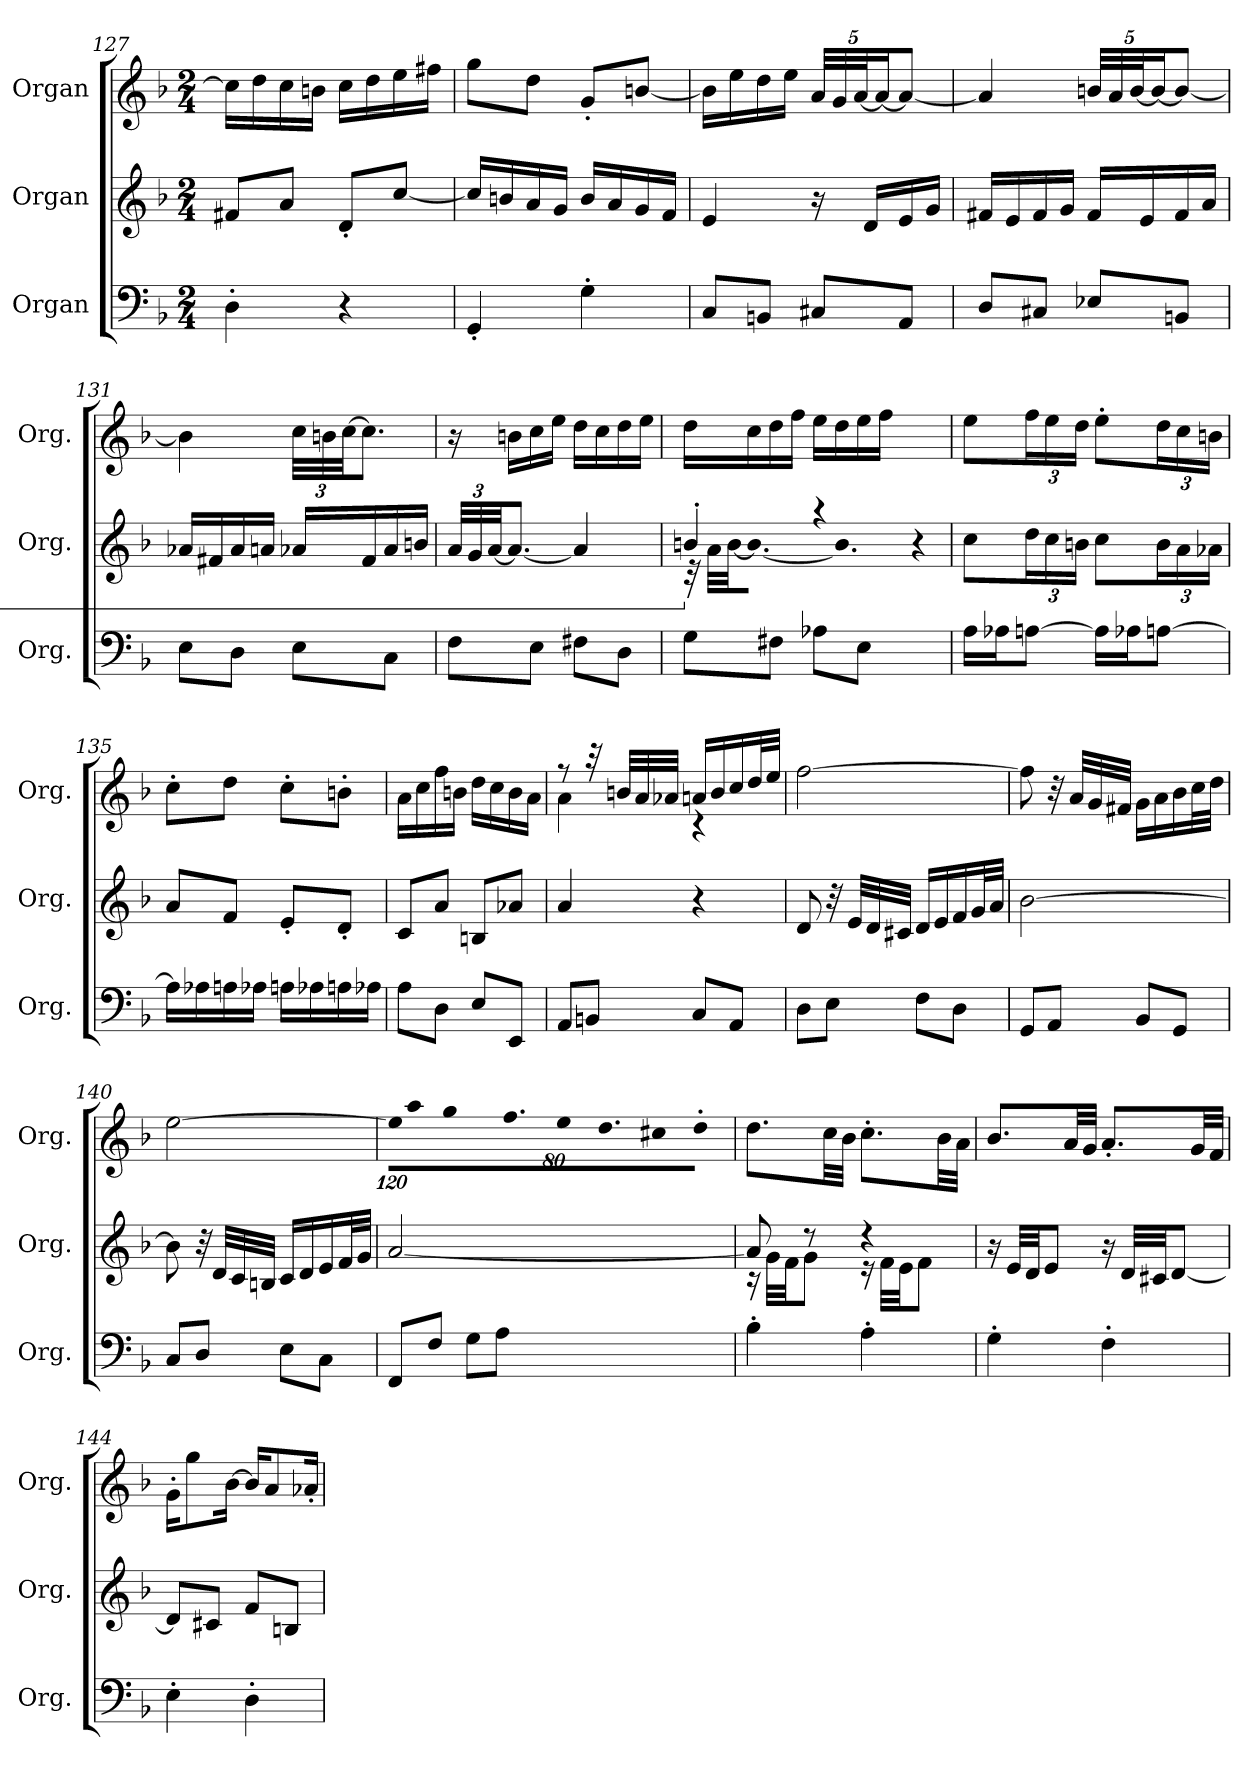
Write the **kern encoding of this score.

**kern	**kern	**kern
*part3	*part2	*part1
*staff3	*staff2	*staff1
*I"Organ	*I"Organ	*I"Organ
*I'Org.	*I'Org.	*I'Org.
*clefF4	*clefG2	*clefG2
*k[b-]	*k[b-]	*k[b-]
*M2/4	*M2/4	*M2/4
=127	=127	=127
4D'\	8f#X/L	16cc\LL]
.	.	16dd\
.	8a/J	16cc\
.	.	16bn\JJ
4r	8d'/L	16cc\LL
.	.	16dd\
.	[8cc/J	16ee\
.	.	16ff#X\JJ
=128	=128	=128
4GG'/	16cc/LL]	8gg\L
.	16bn/	.
.	16a/	8dd\J
.	16g/JJ	.
4G'\	16b/LL	8g'/L
.	16a/	.
.	16g/	[8bn/J
.	16f/JJ	.
=129	=129	=129
8C/L	4e/	16b\LL]
.	.	16ee\
8BBn/J	.	16dd\
.	.	16ee\JJ
*	*	*Xbrackettup
8C#X/L	16r	40a/LLL
.	.	40g/
.	.	[40a/J
.	16d/LL	.
.	.	20a/J_
8AA/J	16e/	8a/J_
.	16g/JJ	.
!!LO:LB:g=z
=130	=130	=130
8D/L	16f#X/LL	4a/]
.	16e/	.
8C#X/J	16f#/	.
.	16g/JJ	.
8E-X/L	16f#/LL	40bn/LLL
.	.	40a/
.	.	[40b/J
.	16e/	.
.	.	20b/J_
8BBn/J	16f#/	8b/J_
.	16a/JJ	.
=131	=131	=131
8E\L	16a-X/LL	4b\]
.	16f#X/	.
8D\J	16a-/	.
.	16an/JJ	.
8E\L	16a-X/LL	48cc\LLL
.	.	48bn\
.	.	[48cc\JJ
.	16f#/	8.cc\J]
8C\J	16a-/	.
.	16bn/JJ	.
=132	=132	=132
*	*Xbrackettup	*
8F\L	48a/LLL	16r
.	48g/	.
.	[48a/JJ	.
.	8.a/J_	16bn\LL
8E\J	.	16cc\
.	.	16ee\JJ
8F#X\L	4a/]	16dd\LL
.	.	16cc\
8D\J	.	16dd\
.	.	16ee\JJ
!!LO:LB:g=z
=133	=133	=133
*	*^	*
*	*	*brackettup	*
8G\L	4bn'/	48r	16dd\LL
.	.	48a\LLL	.
.	.	[48b\JJ	.
.	.	8.b\J_	16cc\
8F#X\J	.	.	16dd\
.	.	.	16ff\JJ
8A-X\L	4r	8.b\]	16ee\LL
.	.	.	16dd\
8E\J	.	.	16ee\
.	.	16r	16ff\JJ
*	*v	*v	*
=134	=134	=134
16A\LL	8cc\L	8ee\L
16A-X\J	.	.
*	*Xbrackettup	*
[8An\J	24dd\L	24ff\L
.	24cc\	24ee\
.	24bn\JJ	24dd\JJ
16A\LL]	8cc\L	8ee'\L
16A-X\J	.	.
[8An\J	24b\L	24dd\L
.	24a\	24cc\
.	24a-X\JJ	24bn\JJ
=135	=135	=135
16A\LL]	8a/L	8cc'\L
16A-X\	.	.
16An\	8f/J	8dd\J
16A-X\JJ	.	.
16An\LL	8e'/L	8cc'\L
16A-X\	.	.
16An\	8d'/J	8bn'\J
16A-X\JJ	.	.
!!LO:LB:g=z
=136	=136	=136
8A\L	8c/L	16a\LL
.	.	16cc\
8D\J	8a/J	16ff\
.	.	16bn\JJ
8E/L	8Bn/L	16dd\LL
.	.	16cc\
8EE/J	8a-X/J	16b\
.	.	16a\JJ
=137	=137	=137
*	*	*^
8AA/L	4a/	8r	4a\
8BBn/J	.	32r	.
.	.	32bn/LLL	.
.	.	32a/	.
.	.	32a-X/JJJ	.
8C/L	4r	16an/LL	4r
.	.	16b/	.
8AA/J	.	16cc/	.
.	.	32dd/L	.
.	.	32ee/JJJ	.
*	*	*v	*v
=138	=138	=138
8D\L	8d/	[2ff\
8E\J	32r	.
.	32e/LLL	.
.	32d/	.
.	32c#X/JJJ	.
8F\L	16d/LL	.
.	16e/	.
8D\J	16f/	.
.	32g/L	.
.	32a/JJJ	.
!!LO:PB:g=z
=139	=139	=139
8GG/L	[2b-\	8ff\]
8AA/J	.	32r
.	.	32a/LLL
.	.	32g/
.	.	32f#X/JJJ
8BB-/L	.	16g\LL
.	.	16a\
8GG/J	.	16b-\
.	.	32cc\L
.	.	32dd\JJJ
=140	=140	=140
8C/L	8b-\]	[2ee\
8D/J	32r	.
.	32d/LLL	.
.	32c/	.
.	32Bn/JJJ	.
8E\L	16c/LL	.
.	16d/	.
8C\J	16e/	.
.	32f/L	.
.	32g/JJJ	.
=141	=141	=141
!	!	!LO:N:vis=16
8FF/L	[2a/	1920%107ee\KL]
!	!	!LO:N:vis=8
.	.	640%71aa\
8F/J	.	.
!	!	!LO:N:vis=32
.	.	1920%53gg\KL
.	.	18.ff\
8G\L	.	.
!	!	!LO:N:vis=16
.	.	1920%107ee\
.	.	18.dd\
8A\J	.	.
!	!	!LO:N:vis=32
.	.	1920%53cc#X\K
!	!	!LO:N:vis=16
.	.	1920%107dd'\JJ
=142	=142	=142
*	*^	*
4B-'\	8a/]	16r	8.dd\L
.	.	32g\LLL	.
.	.	32f\JJ	.
.	8r	8g\J	.
.	.	.	32cc\LL
.	.	.	32b-\JJJ
4A'\	4r	16r	8.cc'\L
.	.	32f\LLL	.
.	.	32e\JJ	.
.	.	8f\J	.
.	.	.	32b-\LL
.	.	.	32a\JJJ
*	*v	*v	*
!!LO:LB:g=z
=143	=143	=143
4G'\	16r	8.b-/L
.	32e/LLL	.
.	32d/JJ	.
.	8e/J	.
.	.	32a/LL
.	.	32g/JJJ
4F'\	16r	8.a'/L
.	32d/LLL	.
.	32c#X/JJ	.
.	[8d/J	.
.	.	32g/LL
.	.	32f/JJJ
=144	=144	=144
4E'\	8d/L]	16g'\KL
.	.	8gg\
.	8c#X/J	.
.	.	[16b-\Jk
4D'\	8f/L	16b-/KL]
.	.	8a/
.	8Bn/J	.
.	.	16a-X'/Jk
=	=	=
*-	*-	*-
